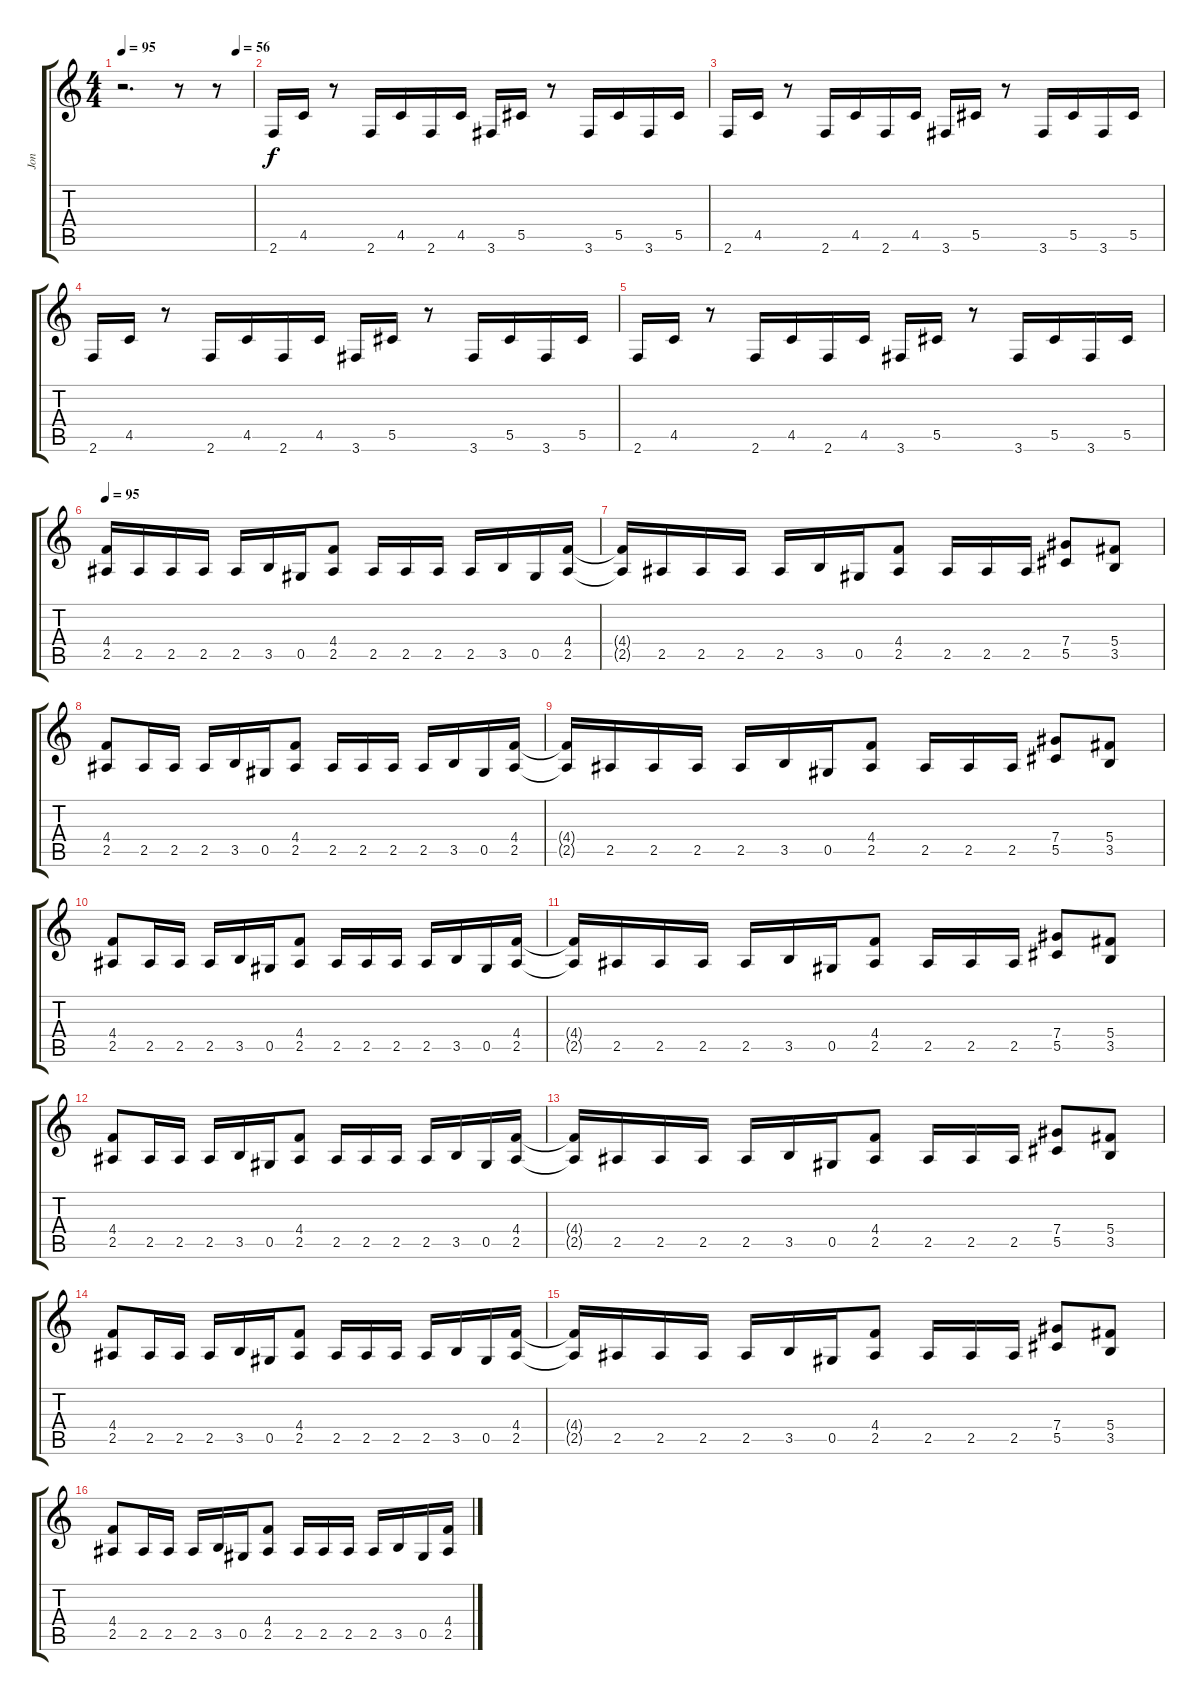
\track ("Jon" "Jon") {instrument distortionguitar}
\staff {score tabs}
\tuning (Eb4 Bb3 Gb3 Db3 Ab2 Eb2) {hide}
\ts (4 4)
\tempo 95
\tempo (56 0.875)
\tempo 95
\clef g2
\ks c
r.2{d dy f instrument distortionguitar} r.8 r.8 |
2.6.16 4.5.16 r.8 2.6.16 4.5.16 2.6.16 4.5.16 3.6.16 5.5.16 r.8 3.6.16 5.5.16 3.6.16 5.5.16 |
2.6.16 4.5.16 r.8 2.6.16 4.5.16 2.6.16 4.5.16 3.6.16 5.5.16 r.8 3.6.16 5.5.16 3.6.16 5.5.16 |
2.6.16 4.5.16 r.8 2.6.16 4.5.16 2.6.16 4.5.16 3.6.16 5.5.16 r.8 3.6.16 5.5.16 3.6.16 5.5.16 |
2.6.16 4.5.16 r.8 2.6.16 4.5.16 2.6.16 4.5.16 3.6.16 5.5.16 r.8 3.6.16 5.5.16 3.6.16 5.5.16 |
\tempo 95
(4.4 2.5).16 2.5.16 2.5.16 2.5.16 2.5.16 3.5.16 0.5.16 (4.4 2.5).8 2.5.16 2.5.16 2.5.16 2.5.16 3.5.16 0.5.16 (4.4 2.5).16 |
(4.4{t} 2.5{t}).16 2.5.16 2.5.16 2.5.16 2.5.16 3.5.16 0.5.16 (4.4 2.5).8 2.5.16 2.5.16 2.5.16 (7.4 5.5).8 (5.4 3.5).8 |
(4.4 2.5).8 2.5.16 2.5.16 2.5.16 3.5.16 0.5.16 (4.4 2.5).8 2.5.16 2.5.16 2.5.16 2.5.16 3.5.16 0.5.16 (4.4 2.5).16 |
(4.4{t} 2.5{t}).16 2.5.16 2.5.16 2.5.16 2.5.16 3.5.16 0.5.16 (4.4 2.5).8 2.5.16 2.5.16 2.5.16 (7.4 5.5).8 (5.4 3.5).8 |
(4.4 2.5).8 2.5.16 2.5.16 2.5.16 3.5.16 0.5.16 (4.4 2.5).8 2.5.16 2.5.16 2.5.16 2.5.16 3.5.16 0.5.16 (4.4 2.5).16 |
(4.4{t} 2.5{t}).16 2.5.16 2.5.16 2.5.16 2.5.16 3.5.16 0.5.16 (4.4 2.5).8 2.5.16 2.5.16 2.5.16 (7.4 5.5).8 (5.4 3.5).8 |
(4.4 2.5).8 2.5.16 2.5.16 2.5.16 3.5.16 0.5.16 (4.4 2.5).8 2.5.16 2.5.16 2.5.16 2.5.16 3.5.16 0.5.16 (4.4 2.5).16 |
(4.4{t} 2.5{t}).16 2.5.16 2.5.16 2.5.16 2.5.16 3.5.16 0.5.16 (4.4 2.5).8 2.5.16 2.5.16 2.5.16 (7.4 5.5).8 (5.4 3.5).8 |
(4.4 2.5).8 2.5.16 2.5.16 2.5.16 3.5.16 0.5.16 (4.4 2.5).8 2.5.16 2.5.16 2.5.16 2.5.16 3.5.16 0.5.16 (4.4 2.5).16 |
(4.4{t} 2.5{t}).16 2.5.16 2.5.16 2.5.16 2.5.16 3.5.16 0.5.16 (4.4 2.5).8 2.5.16 2.5.16 2.5.16 (7.4 5.5).8 (5.4 3.5).8 |
(4.4 2.5).8 2.5.16 2.5.16 2.5.16 3.5.16 0.5.16 (4.4 2.5).8 2.5.16 2.5.16 2.5.16 2.5.16 3.5.16 0.5.16 (4.4 2.5).16
